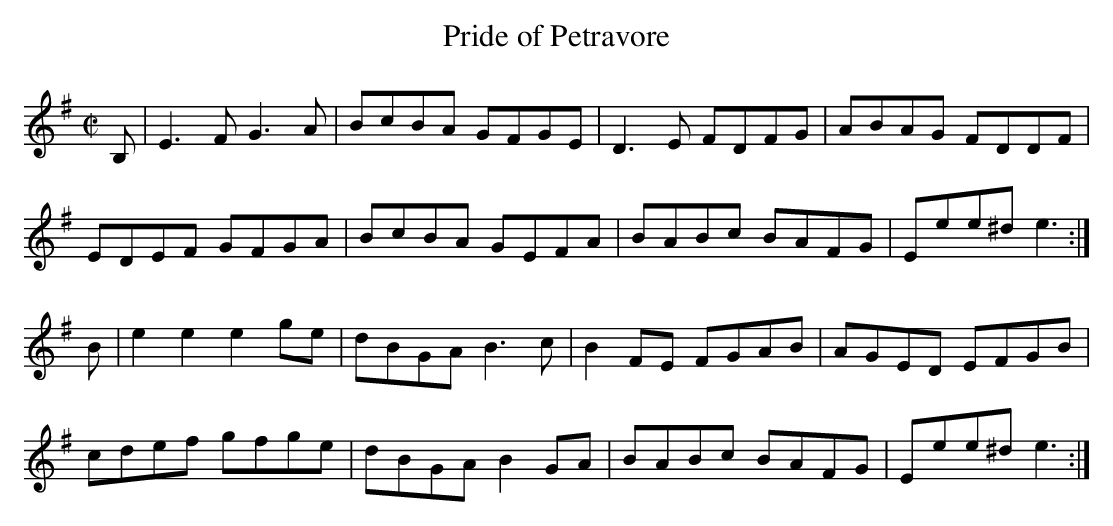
X:1
T:Pride of Petravore
M:C|
L:1/8
K:E Minor
B,|E3F G3A|BcBA GFGE|D3E FDFG|ABAG FDDF|!
EDEF GFGA|BcBA GEFA|BABc BAFG|Eee^d e3:|!
B|e2e2 e2ge|dBGA B3c|B2FE FGAB|AGED EFGB|!
cdef gfge|dBGA B2GA|BABc BAFG|Eee^d e3:|!
